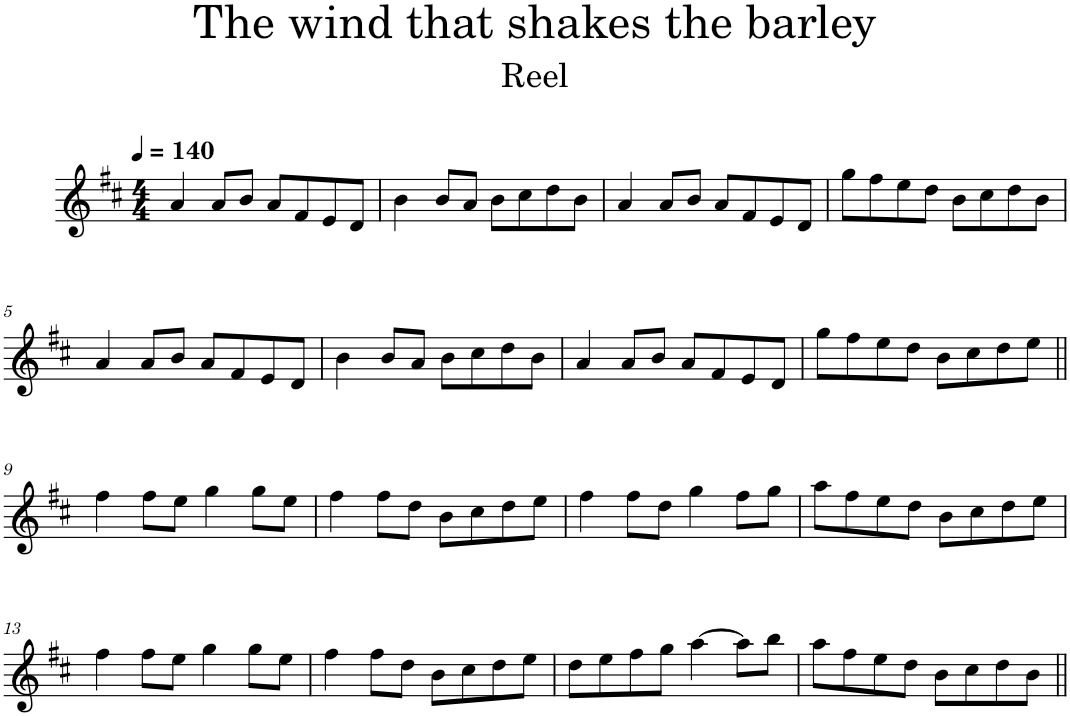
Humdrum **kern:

**kern
*part1
*staff1
*I"Flute
*I'Fl.
*clefG2
*k[f#c#]
*M4/4
*MM140
=1
4a/
8a/L
8b/J
8a/L
8f#/
8e/
8d/J
=2
4b\
8b/L
8a/J
8b\L
8cc#\
8dd\
8b\J
=3
4a/
8a/L
8b/J
8a/L
8f#/
8e/
8d/J
=4
8gg\L
8ff#\
8ee\
8dd\J
8b\L
8cc#\
8dd\
8b\J
!!LO:LB:g=z
=5
4a/
8a/L
8b/J
8a/L
8f#/
8e/
8d/J
=6
4b\
8b/L
8a/J
8b\L
8cc#\
8dd\
8b\J
=7
4a/
8a/L
8b/J
8a/L
8f#/
8e/
8d/J
=8
8gg\L
8ff#\
8ee\
8dd\J
8b\L
8cc#\
8dd\
8ee\J
!!LO:LB:g=z
=9||
4ff#\
8ff#\L
8ee\J
4gg\
8gg\L
8ee\J
=10
4ff#\
8ff#\L
8dd\J
8b\L
8cc#\
8dd\
8ee\J
=11
4ff#\
8ff#\L
8dd\J
4gg\
8ff#\L
8gg\J
=12
8aa\L
8ff#\
8ee\
8dd\J
8b\L
8cc#\
8dd\
8ee\J
!!LO:LB:g=z
=13
4ff#\
8ff#\L
8ee\J
4gg\
8gg\L
8ee\J
=14
4ff#\
8ff#\L
8dd\J
8b\L
8cc#\
8dd\
8ee\J
=15
8dd\L
8ee\
8ff#\
8gg\J
[4aa\
8aa\L]
8bb\J
=16
8aa\L
8ff#\
8ee\
8dd\J
8b\L
8cc#\
8dd\
8b\J
=||
*-
